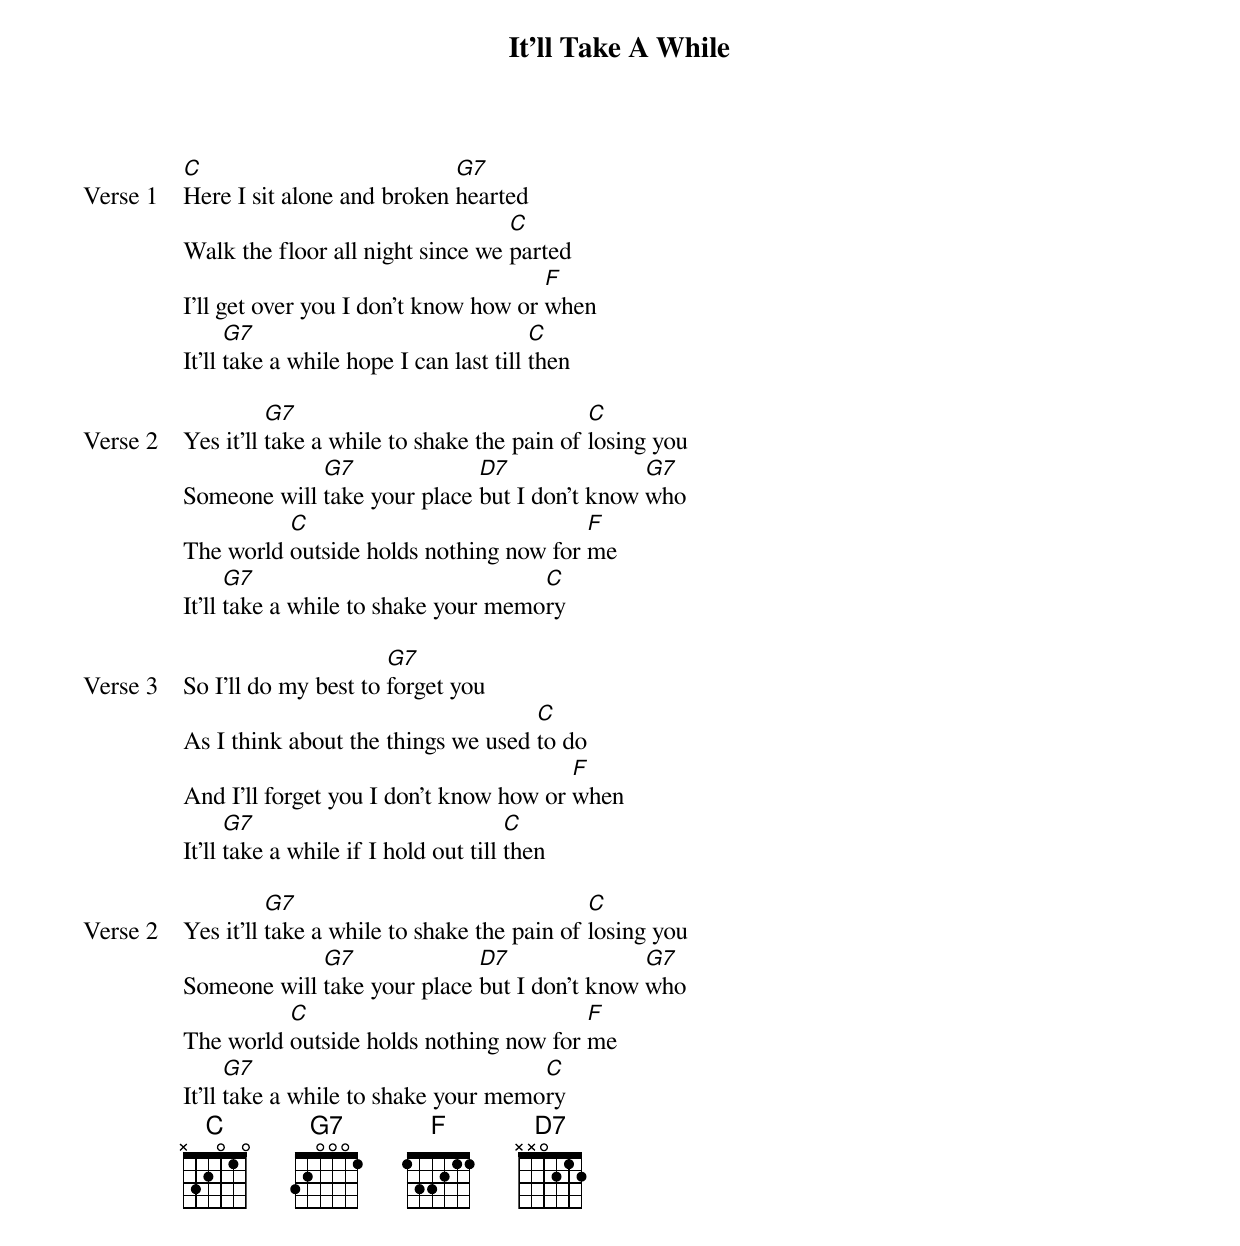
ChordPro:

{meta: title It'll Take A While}
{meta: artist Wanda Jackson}
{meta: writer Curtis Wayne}

{start_of_verse: Verse 1}
[C]Here I sit alone and broken [G7]hearted
Walk the floor all night since we [C]parted
I'll get over you I don't know how or [F]when
It'll [G7]take a while hope I can last till [C]then
{end_of_verse}

{start_of_verse: Verse 2}
Yes it'll [G7]take a while to shake the pain of [C]losing you
Someone will [G7]take your place [D7]but I don't know [G7]who
The world [C]outside holds nothing now for [F]me
It'll [G7]take a while to shake your memo[C]ry
{end_of_verse}

{start_of_verse: Verse 3}
So I'll do my best to [G7]forget you
As I think about the things we used [C]to do
And I'll forget you I don't know how or [F]when
It'll [G7]take a while if I hold out till [C]then
{end_of_verse}

{start_of_verse: Verse 2}
Yes it'll [G7]take a while to shake the pain of [C]losing you
Someone will [G7]take your place [D7]but I don't know [G7]who
The world [C]outside holds nothing now for [F]me
It'll [G7]take a while to shake your memo[C]ry
{end_of_verse}
